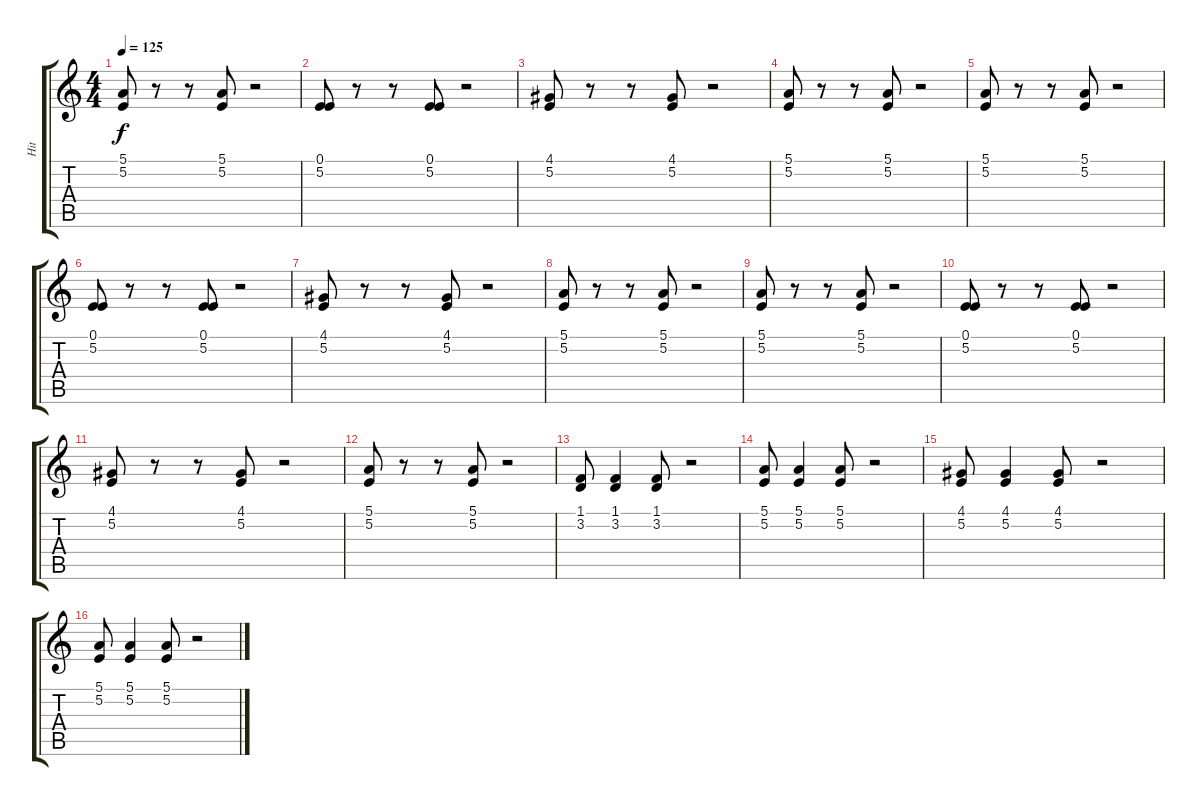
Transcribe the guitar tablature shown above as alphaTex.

\track ("Hit" "Hit") {instrument orchestrahit}
\staff {score tabs}
\tuning (E4 B3 G3 D3 A2 E2) {hide}
\ts (4 4)
\tempo 125
\clef g2
\ks c
(5.1 5.2).8{dy f} r.8 r.8 (5.1 5.2).8 r.2 |
(0.1 5.2).8 r.8 r.8 (0.1 5.2).8 r.2 |
(4.1 5.2).8 r.8 r.8 (4.1 5.2).8 r.2 |
(5.1 5.2).8 r.8 r.8 (5.1 5.2).8 r.2 |
(5.1 5.2).8{balance 8} r.8 r.8 (5.1 5.2).8 r.2 |
(0.1 5.2).8 r.8 r.8 (0.1 5.2).8 r.2 |
(4.1 5.2).8 r.8 r.8 (4.1 5.2).8 r.2 |
(5.1 5.2).8 r.8 r.8 (5.1 5.2).8 r.2 |
(5.1 5.2).8 r.8 r.8 (5.1 5.2).8 r.2 |
(0.1 5.2).8 r.8 r.8 (0.1 5.2).8 r.2 |
(4.1 5.2).8 r.8 r.8 (4.1 5.2).8 r.2 |
(5.1 5.2).8 r.8 r.8 (5.1 5.2).8 r.2 |
(1.1 3.2).8 (1.1 3.2).4 (1.1 3.2).8 r.2 |
(5.1 5.2).8 (5.1 5.2).4 (5.1 5.2).8 r.2 |
(4.1 5.2).8 (4.1 5.2).4 (4.1 5.2).8 r.2 |
(5.1 5.2).8 (5.1 5.2).4 (5.1 5.2).8 r.2
